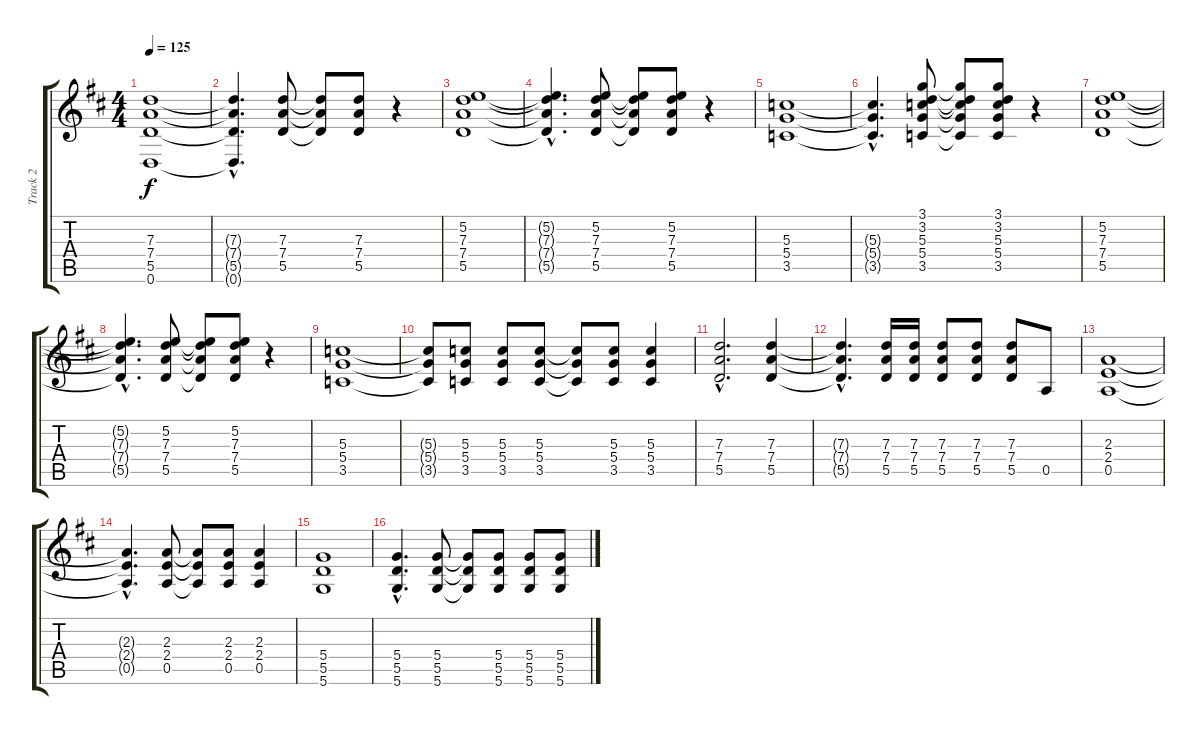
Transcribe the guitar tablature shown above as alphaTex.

\track ("Track 2" "Track 2") {instrument electricguitarclean}
\staff {score tabs}
\tuning (E4 B3 G3 D3 A2 D2) {hide}
\ts (4 4)
\tempo 125
\clef g2
\ks d
(7.3 7.4 5.5 0.6).1{dy f} |
(7.3{hac t} 7.4{hac t} 5.5{hac t} 0.6{hac t}).4{d} (7.3 7.4 5.5).8 (7.3{t} 7.4{t} 5.5{t}).8 (7.3 7.4 5.5).8 r.4 |
(5.2 7.3 7.4 5.5).1 |
(5.2{hac t} 7.3{hac t} 7.4{hac t} 5.5{hac t}).4{d} (5.2 7.3 7.4 5.5).8 (5.2{t} 7.3{t} 7.4{t} 5.5{t}).8 (5.2 7.3 7.4 5.5).8 r.4 |
(5.3 5.4 3.5).1 |
(5.3{hac t} 5.4{hac t} 3.5{hac t}).4{d} (3.1 3.2 5.3 5.4 3.5).8 (3.1{t} 3.2{t} 5.3{t} 5.4{t} 3.5{t}).8 (3.1 3.2 5.3 5.4 3.5).8 r.4 |
(5.2 7.3 7.4 5.5).1 |
(5.2{hac t} 7.3{hac t} 7.4{hac t} 5.5{hac t}).4{d} (5.2 7.3 7.4 5.5).8 (5.2{t} 7.3{t} 7.4{t} 5.5{t}).8 (5.2 7.3 7.4 5.5).8 r.4 |
(5.3 5.4 3.5).1 |
(5.3{t} 5.4{t} 3.5{t}).8 (5.3 5.4 3.5).8 (5.3 5.4 3.5).8 (5.3 5.4 3.5).8 (5.3{t} 5.4{t} 3.5{t}).8 (5.3 5.4 3.5).8 (5.3 5.4 3.5).4 |
(7.3{hac} 7.4{hac} 5.5{hac}).2{d} (7.3 7.4 5.5).4 |
(7.3{hac t} 7.4{hac t} 5.5{hac t}).4{d} (7.3 7.4 5.5).16 (7.3 7.4 5.5).16 (7.3 7.4 5.5).8 (7.3 7.4 5.5).8 (7.3 7.4 5.5).8 0.5.8 |
(2.3 2.4 0.5).1 |
(2.3{hac t} 2.4{hac t} 0.5{hac t}).4{d} (2.3 2.4 0.5).8 (2.3{t} 2.4{t} 0.5{t}).8 (2.3 2.4 0.5).8 (2.3 2.4 0.5).4 |
(5.4 5.5 5.6).1 |
(5.4{hac} 5.5{hac} 5.6{hac}).4{d} (5.4 5.5 5.6).8 (5.4{t} 5.5{t} 5.6{t}).8 (5.4 5.5 5.6).8 (5.4 5.5 5.6).8 (5.4 5.5 5.6).8
